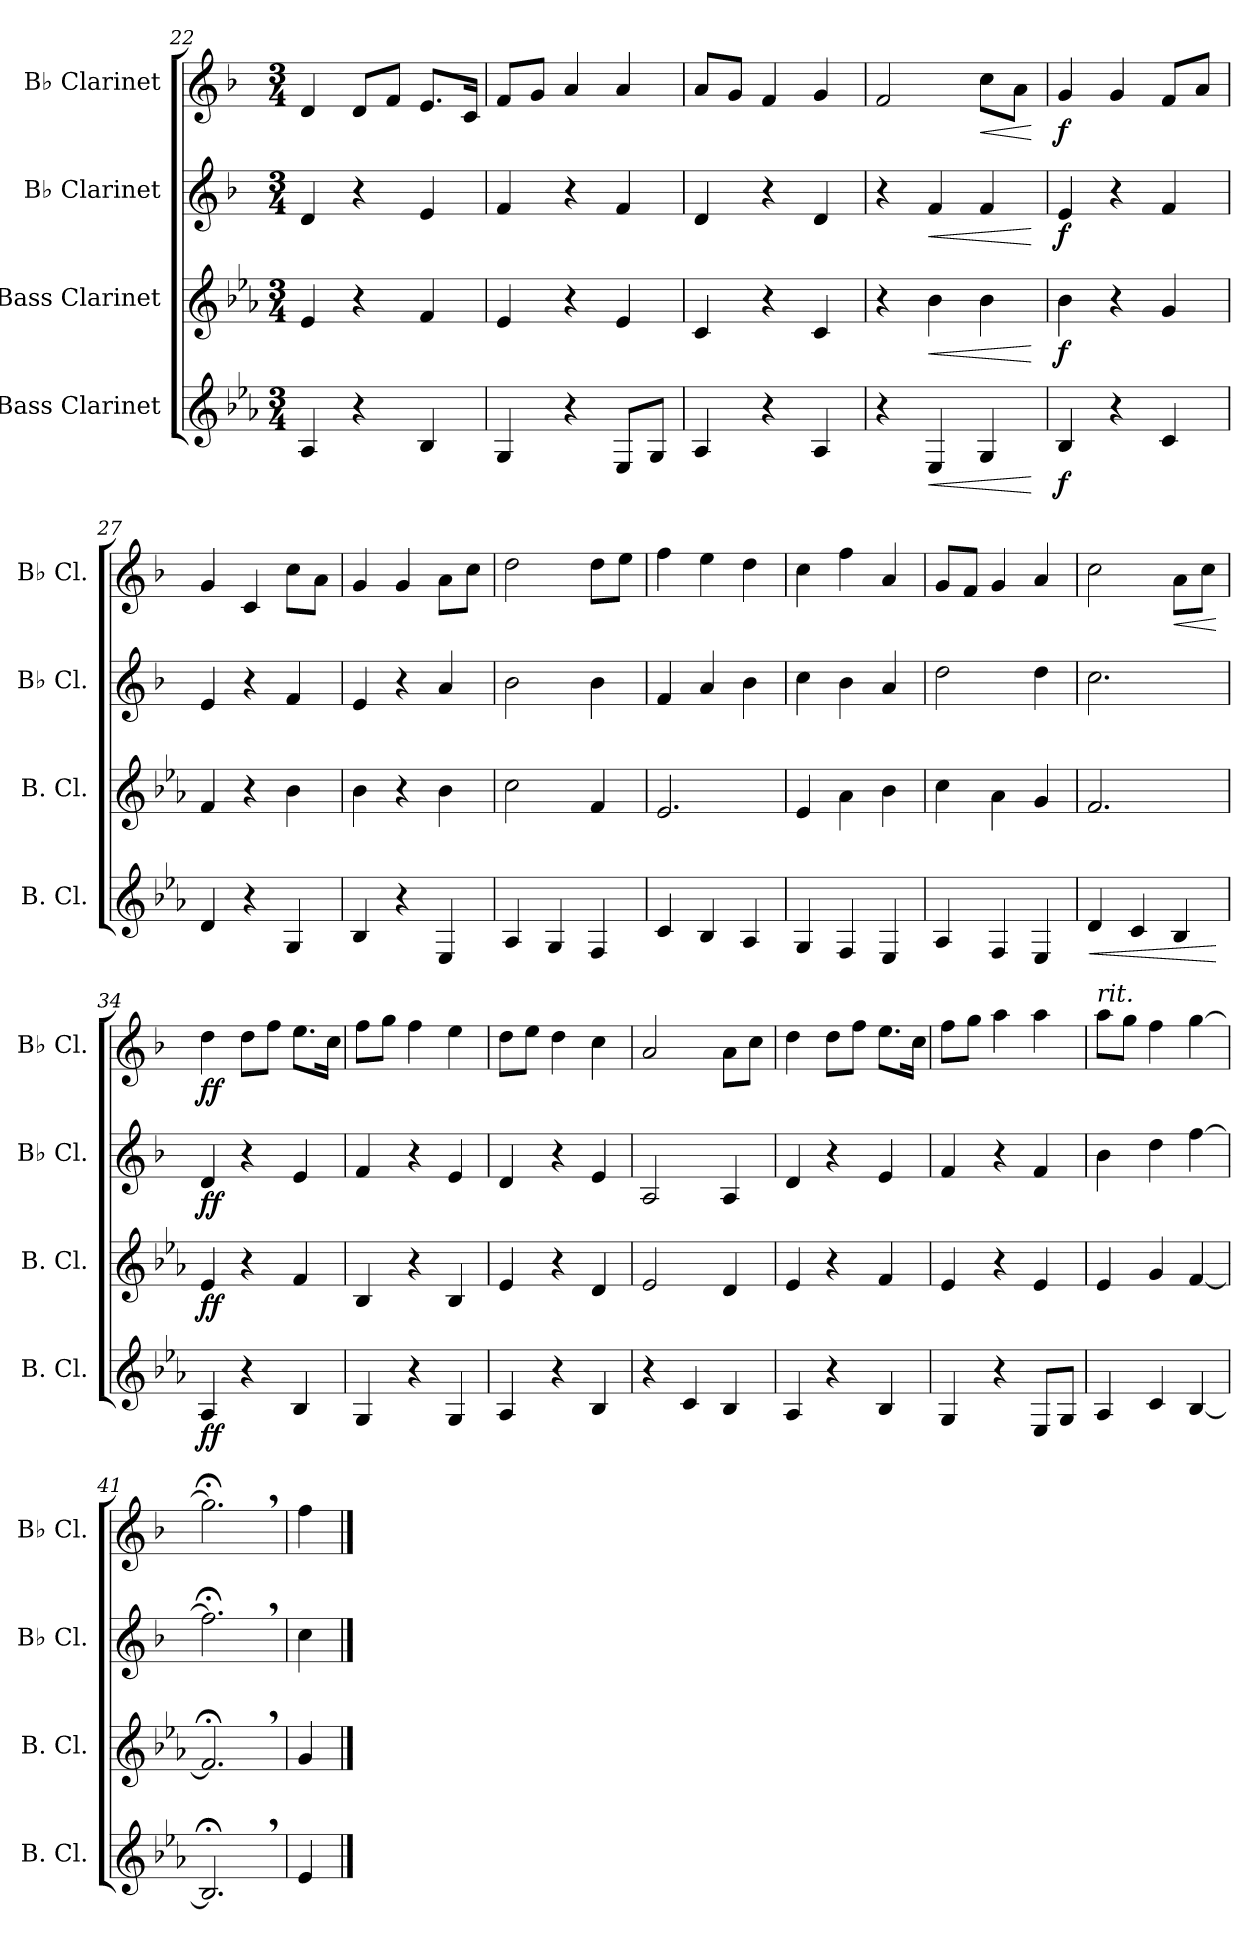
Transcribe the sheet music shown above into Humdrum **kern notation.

**kern	**dynam	**kern	**dynam	**kern	**dynam	**kern	**dynam
*part4	*part4	*part3	*part3	*part2	*part2	*part1	*part1
*staff4	*staff4	*staff3	*staff3	*staff2	*staff2	*staff1	*staff1
*I"Bass Clarinet	*	*I"Bass Clarinet	*	*I"B♭ Clarinet	*	*I"B♭ Clarinet	*
*I'B. Cl.	*	*I'B. Cl.	*	*I'B♭ Cl.	*	*I'B♭ Cl.	*
*clefG2	*	*clefG2	*	*clefG2	*	*clefG2	*
*ITrd8c14	*	*ITrd8c14	*	*ITrd1c2	*	*ITrd1c2	*
*k[b-e-a-]	*	*k[b-e-a-]	*	*k[b-e-a-]	*	*k[b-e-a-]	*
*M3/4	*	*M3/4	*	*M3/4	*	*M3/4	*
=22	=22	=22	=22	=22	=22	=22	=22
4AA-/	.	4E-/	.	4c/	.	4c/	.
4r	.	4r	.	4r	.	8c/L	.
.	.	.	.	.	.	8e-/J	.
4BB-/	.	4F/	.	4d/	.	8.d/L	.
.	.	.	.	.	.	16B-/Jk	.
=23	=23	=23	=23	=23	=23	=23	=23
4GG/	.	4E-/	.	4e-/	.	8e-/L	.
.	.	.	.	.	.	8f/J	.
4r	.	4r	.	4r	.	4g/	.
8EE-/L	.	4E-/	.	4e-/	.	4g/	.
8GG/J	.	.	.	.	.	.	.
!!LO:LB:g=z
=24	=24	=24	=24	=24	=24	=24	=24
4AA-/	.	4C/	.	4c/	.	8g/L	.
.	.	.	.	.	.	8f/J	.
4r	.	4r	.	4r	.	4e-/	.
4AA-/	.	4C/	.	4c/	.	4f/	.
=25	=25	=25	=25	=25	=25	=25	=25
4r	.	4r	.	4r	.	2e-/	.
!	!LO:HP:b	!	!LO:HP:b	!	!LO:HP:b	!	!
4EE-/	<	4B-\	<	4e-/	<	.	.
!	!	!	!	!	!	!	!LO:HP:b
4GG/	.	4B-\	.	4e-/	.	8b-\L	<
.	.	.	.	.	.	8g\J	.
.	[	.	[	.	[	.	[
=26	=26	=26	=26	=26	=26	=26	=26
!	!LO:DY:b	!	!LO:DY:b	!	!LO:DY:b	!	!LO:DY:b
4BB-/	f	4B-\	f	4d/	f	4f/	f
4r	.	4r	.	4r	.	4f/	.
4C/	.	4G/	.	4e-/	.	8e-/L	.
.	.	.	.	.	.	8g/J	.
=27	=27	=27	=27	=27	=27	=27	=27
4D/	.	4F/	.	4d/	.	4f/	.
4r	.	4r	.	4r	.	4B-/	.
4GG/	.	4B-\	.	4e-/	.	8b-\L	.
.	.	.	.	.	.	8g\J	.
=28	=28	=28	=28	=28	=28	=28	=28
4BB-/	.	4B-\	.	4d/	.	4f/	.
4r	.	4r	.	4r	.	4f/	.
4EE-/	.	4B-\	.	4g/	.	8g\L	.
.	.	.	.	.	.	8b-\J	.
=29	=29	=29	=29	=29	=29	=29	=29
4AA-/	.	2c\	.	2a-\	.	2cc\	.
4GG/	.	.	.	.	.	.	.
4FF/	.	4F/	.	4a-\	.	8cc\L	.
.	.	.	.	.	.	8dd\J	.
=30	=30	=30	=30	=30	=30	=30	=30
4C/	.	2.E-/	.	4e-/	.	4ee-\	.
4BB-/	.	.	.	4g/	.	4dd\	.
4AA-/	.	.	.	4a-\	.	4cc\	.
=31	=31	=31	=31	=31	=31	=31	=31
4GG/	.	4E-/	.	4b-\	.	4b-\	.
4FF/	.	4A-\	.	4a-\	.	4ee-\	.
4EE-/	.	4B-\	.	4g/	.	4g/	.
!!LO:LB:g=z
=32	=32	=32	=32	=32	=32	=32	=32
4AA-/	.	4c\	.	2cc\	.	8f/L	.
.	.	.	.	.	.	8e-/J	.
4FF/	.	4A-\	.	.	.	4f/	.
4EE-/	.	4G/	.	4cc\	.	4g/	.
=33	=33	=33	=33	=33	=33	=33	=33
!	!LO:HP:b	!	!	!	!	!	!
4D/	<	2.F/	.	2.b-\	.	2b-\	.
4C/	.	.	.	.	.	.	.
!	!	!	!	!	!	!	!LO:HP:b
4BB-/	.	.	.	.	.	8g\L	<
.	.	.	.	.	.	8b-\J	.
.	[	.	.	.	.	.	[
=34	=34	=34	=34	=34	=34	=34	=34
!	!LO:DY:b	!	!LO:DY:b	!	!LO:DY:b	!	!LO:DY:b
4AA-/	ff	4E-/	ff	4c/	ff	4cc\	ff
4r	.	4r	.	4r	.	8cc\L	.
.	.	.	.	.	.	8ee-\J	.
4BB-/	.	4F/	.	4d/	.	8.dd\L	.
.	.	.	.	.	.	16b-\Jk	.
=35	=35	=35	=35	=35	=35	=35	=35
4GG/	.	4BB-/	.	4e-/	.	8ee-\L	.
.	.	.	.	.	.	8ff\J	.
4r	.	4r	.	4r	.	4ee-\	.
4GG/	.	4BB-/	.	4d/	.	4dd\	.
=36	=36	=36	=36	=36	=36	=36	=36
4AA-/	.	4E-/	.	4c/	.	8cc\L	.
.	.	.	.	.	.	8dd\J	.
4r	.	4r	.	4r	.	4cc\	.
4BB-/	.	4D/	.	4d/	.	4b-\	.
=37	=37	=37	=37	=37	=37	=37	=37
4r	.	2E-/	.	2G/	.	2g/	.
4C/	.	.	.	.	.	.	.
4BB-/	.	4D/	.	4G/	.	8g\L	.
.	.	.	.	.	.	8b-\J	.
=38	=38	=38	=38	=38	=38	=38	=38
4AA-/	.	4E-/	.	4c/	.	4cc\	.
4r	.	4r	.	4r	.	8cc\L	.
.	.	.	.	.	.	8ee-\J	.
4BB-/	.	4F/	.	4d/	.	8.dd\L	.
.	.	.	.	.	.	16b-\Jk	.
!!LO:PB:g=z
=39	=39	=39	=39	=39	=39	=39	=39
4GG/	.	4E-/	.	4e-/	.	8ee-\L	.
.	.	.	.	.	.	8ff\J	.
4r	.	4r	.	4r	.	4gg\	.
8EE-/L	.	4E-/	.	4e-/	.	4gg\	.
8GG/J	.	.	.	.	.	.	.
=40	=40	=40	=40	=40	=40	=40	=40
*	*	*	*	*	*	*MM66	*
!	!	!	!	!	!	!LO:TX:a:i:t=rit.	!
4AA-/	.	4E-/	.	4a-\	.	8gg\L	.
.	.	.	.	.	.	8ff\J	.
4C/	.	4G/	.	4cc\	.	4ee-\	.
*	*	*	*	*	*	*MM62	*
[4BB-/	.	[4F/	.	[4ee-\	.	[4ff\	.
=41	=41	=41	=41	=41	=41	=41	=41
2.BB-;<,/]	.	2.F;<,/]	.	2.ee-;<,\]	.	2.ff;<,\]	.
=42	=42	=42	=42	=42	=42	=42	=42
*	*	*	*	*	*	*MM55	*
4E-/	.	4G/	.	4b-\	.	4ee-\	.
==	==	==	==	==	==	==	==
*-	*-	*-	*-	*-	*-	*-	*-
